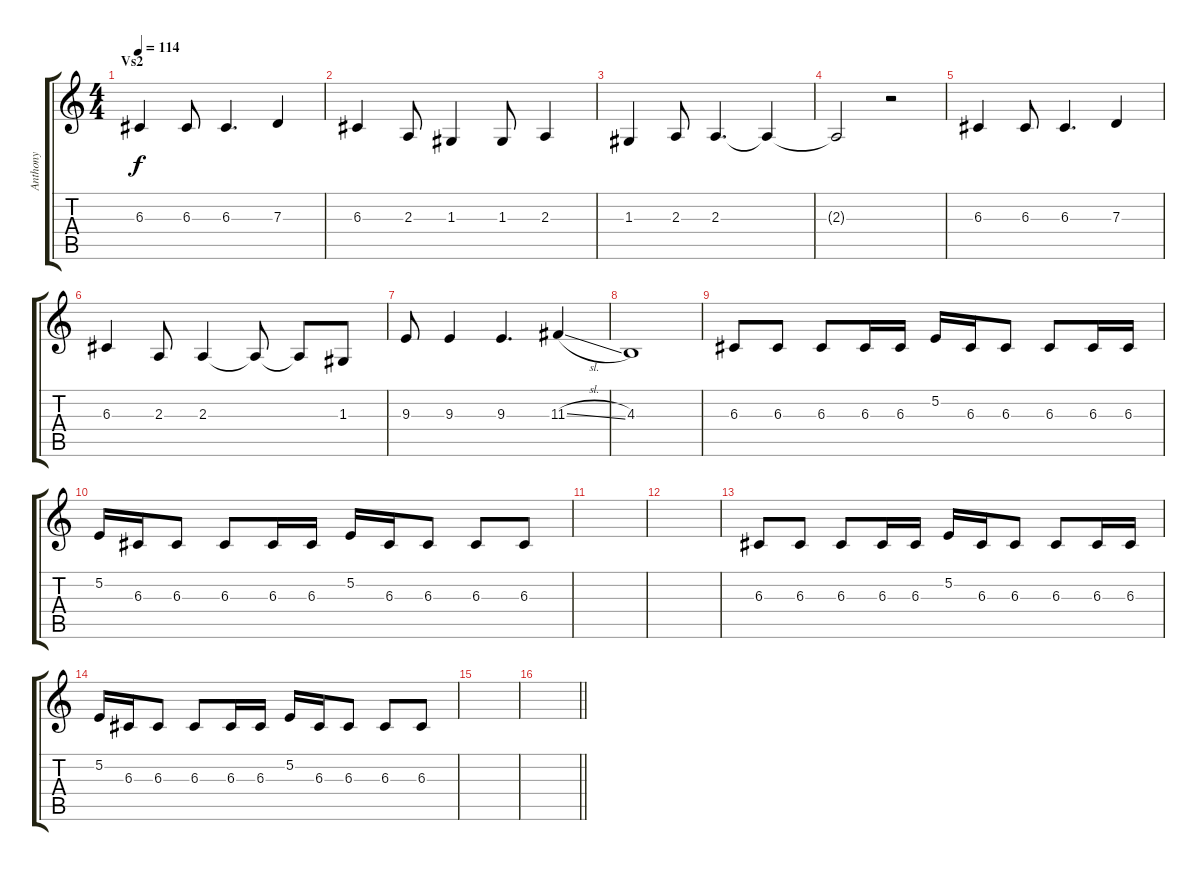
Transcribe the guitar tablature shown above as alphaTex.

\track ("Anthony" "Anthony") {instrument flute}
\staff {score tabs}
\tuning (E4 B3 G3 D3 A2 E2) {hide}
\ts (4 4)
\section ("" "Vs2")
\tempo 114
\clef g2
\ks c
6.3.4{dy f} 6.3.8 6.3.4{d} 7.3.4 |
6.3.4 2.3.8 1.3.4 1.3.8 2.3.4 |
1.3.4 2.3.8 2.3.4{d} 2.3{t}.4 |
2.3{t}.2 r.2 |
6.3.4 6.3.8 6.3.4{d} 7.3.4 |
6.3.4 2.3.8 2.3.4 2.3{t}.8 2.3{t}.8 1.3.8 |
9.3.8 9.3.4 9.3.4{d} 11.3{sl}.4 |
4.3.1 |
6.3.8 6.3.8 6.3.8 6.3.16 6.3.16 5.2.16 6.3.16 6.3.8 6.3.8 6.3.16 6.3.16 |
5.2.16 6.3.16 6.3.8 6.3.8 6.3.16 6.3.16 5.2.16 6.3.16 6.3.8 6.3.8 6.3.8 |
|
|
6.3.8 6.3.8 6.3.8 6.3.16 6.3.16 5.2.16 6.3.16 6.3.8 6.3.8 6.3.16 6.3.16 |
5.2.16 6.3.16 6.3.8 6.3.8 6.3.16 6.3.16 5.2.16 6.3.16 6.3.8 6.3.8 6.3.8 |
|
\barLineRight lightlight
